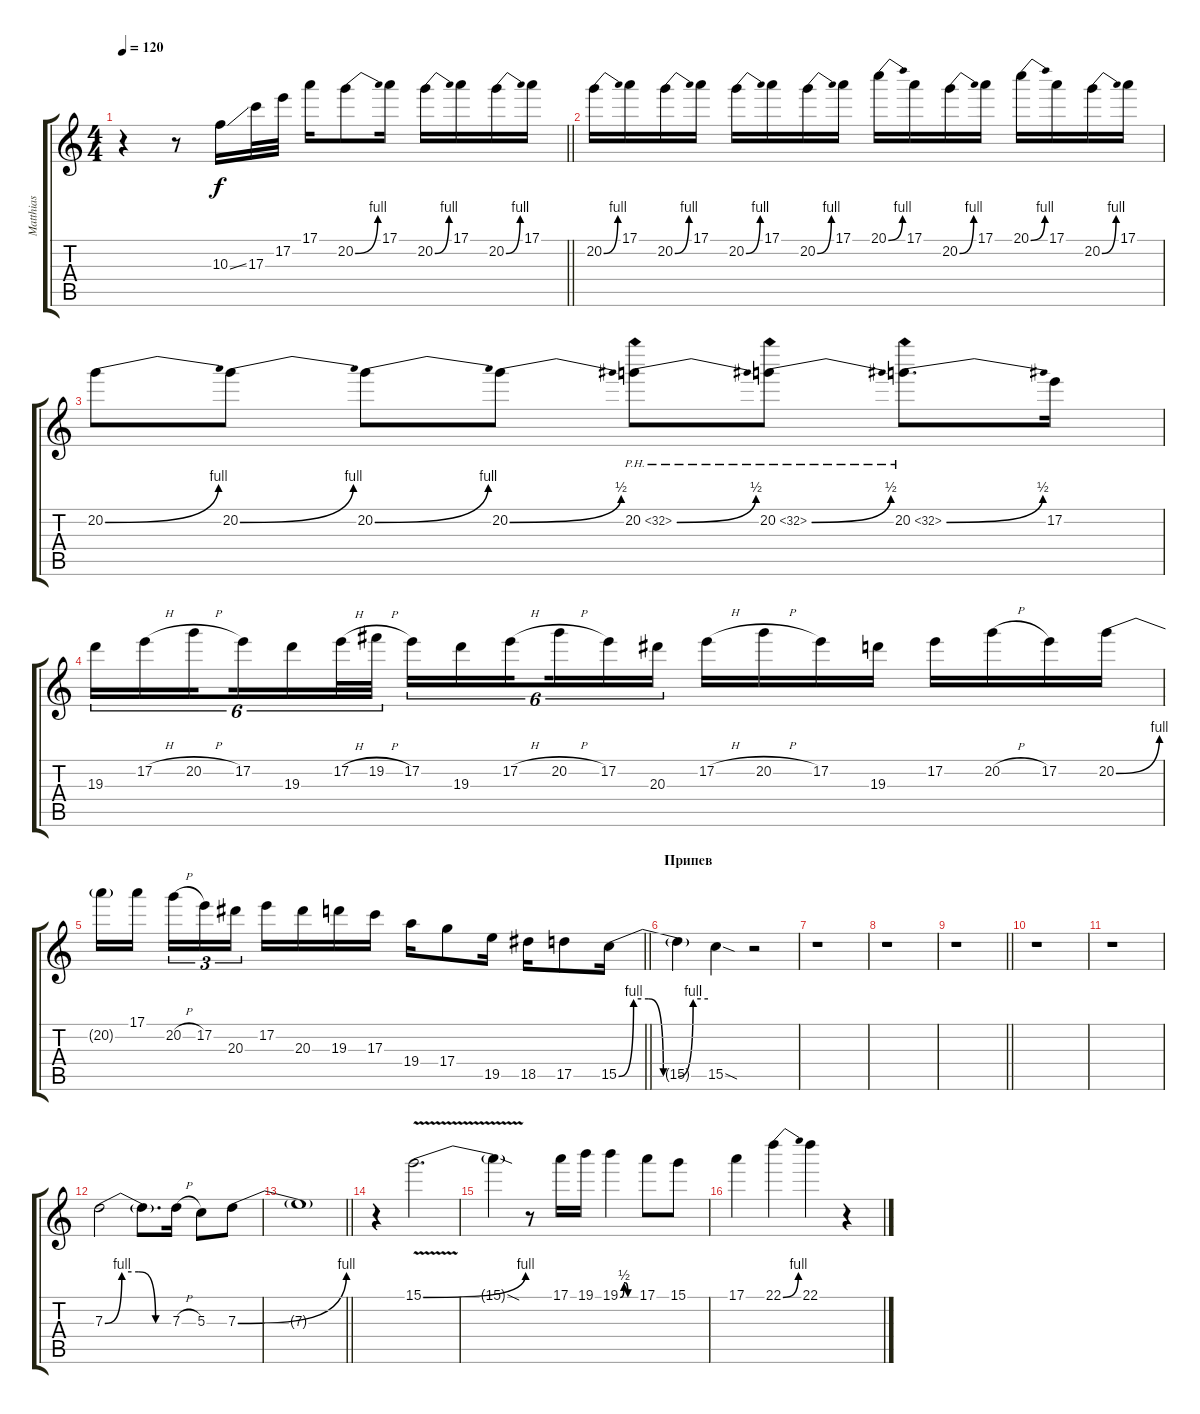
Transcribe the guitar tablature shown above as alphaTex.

\track ("Matthias" "Matthias") {instrument distortionguitar}
\staff {score tabs}
\tuning (E4 B3 G3 D3 A2 E2) {hide}
\ts (4 4)
\tempo 120
\clef g2
\barLineRight lightlight
\ks c
r.4{dy f} r.8 10.3{ss}.16 17.3.32 17.2.32 17.1.16 20.2{be (bend 0 0 60 4)}.8 17.1.16 20.2{be (bend 0 0 60 4)}.16 17.1.16 20.2{be (bend 0 0 60 4)}.16 17.1.16 |
20.2{be (bend 0 0 60 4)}.16 17.1.16 20.2{be (bend 0 0 60 4)}.16 17.1.16 20.2{be (bend 0 0 60 4)}.16 17.1.16 20.2{be (bend 0 0 60 4)}.16 17.1.16 20.1{be (bend 0 0 60 4)}.16 17.1.16 20.2{be (bend 0 0 60 4)}.16 17.1.16 20.1{be (bend 0 0 60 4)}.16 17.1.16 20.2{be (bend 0 0 60 4)}.16 17.1.16 |
20.2{be (bend 0 0 60 4)}.8 20.2{be (bend 0 0 60 4)}.8 20.2{be (bend 0 0 60 4)}.8 20.2{be (bend 0 0 60 2)}.8 20.2{be (bend 0 0 60 2) ph 12}.8 20.2{be (bend 0 0 60 2) ph 12}.8 20.2{be (bend 0 0 60 2) ph 12}.8{d} 17.2.16 |
19.3.16{tu (6 4)} 17.2{h}.16{tu (6 4)} 20.2{h}.16{tu (6 4) beam splitsecondary} 17.2.16{tu (6 4)} 19.3.16{tu (6 4)} 17.2{h}.32{tu (6 4)} 19.2{h}.32{tu (6 4)} 17.2.16{tu (6 4)} 19.3.16{tu (6 4)} 17.2{h}.16{tu (6 4) beam splitsecondary} 20.2{h}.16{tu (6 4)} 17.2.16{tu (6 4)} 20.3.16{tu (6 4)} 17.2{h}.16 20.2{h}.16 17.2.16 19.3.16 17.2.16 20.2{h}.16 17.2.16 20.2{be (bend 0 0 60 4)}.16 |
\barLineRight lightlight
20.2{t}.16 17.1.16{beam splitsecondary} 20.2{h}.16{tu (3 2)} 17.2.16{tu (3 2)} 20.3.16{tu (3 2)} 17.2.16 20.3.16 19.3.16 17.3.16 19.4.16 17.4.8 19.5.16 18.5.16 17.5.8 15.5{be (custom 0 0 10 4 20 4 30 0 40 0 50 4 60 4)}.16 |
\section ("" "Припев")
15.5{t}.4 15.5{sod}.4 r.2 |
r.1 |
r.1 |
\barLineRight lightlight
r.1 |
r.1 |
r.1 |
7.3{be (custom 0 0 15 4 30 4 45 0 60 0)}.2 7.3{t}.8{d} 7.3{h}.16 5.3.8 7.3{be (bend 0 0 60 4)}.8 |
\barLineRight lightlight
7.3{t}.1 |
r.4 15.1{be (bend 0 0 60 4) v}.2{d} |
15.1{sod t}.4 r.8 17.1.16 19.1.16 19.1{be (custom 0 0 15 2 20 2 30 0 45 0 60 0)}.4 17.1.8 15.1.8 |
17.1.4 22.1{be (bend 0 0 60 4)}.4 22.1.4 r.4
